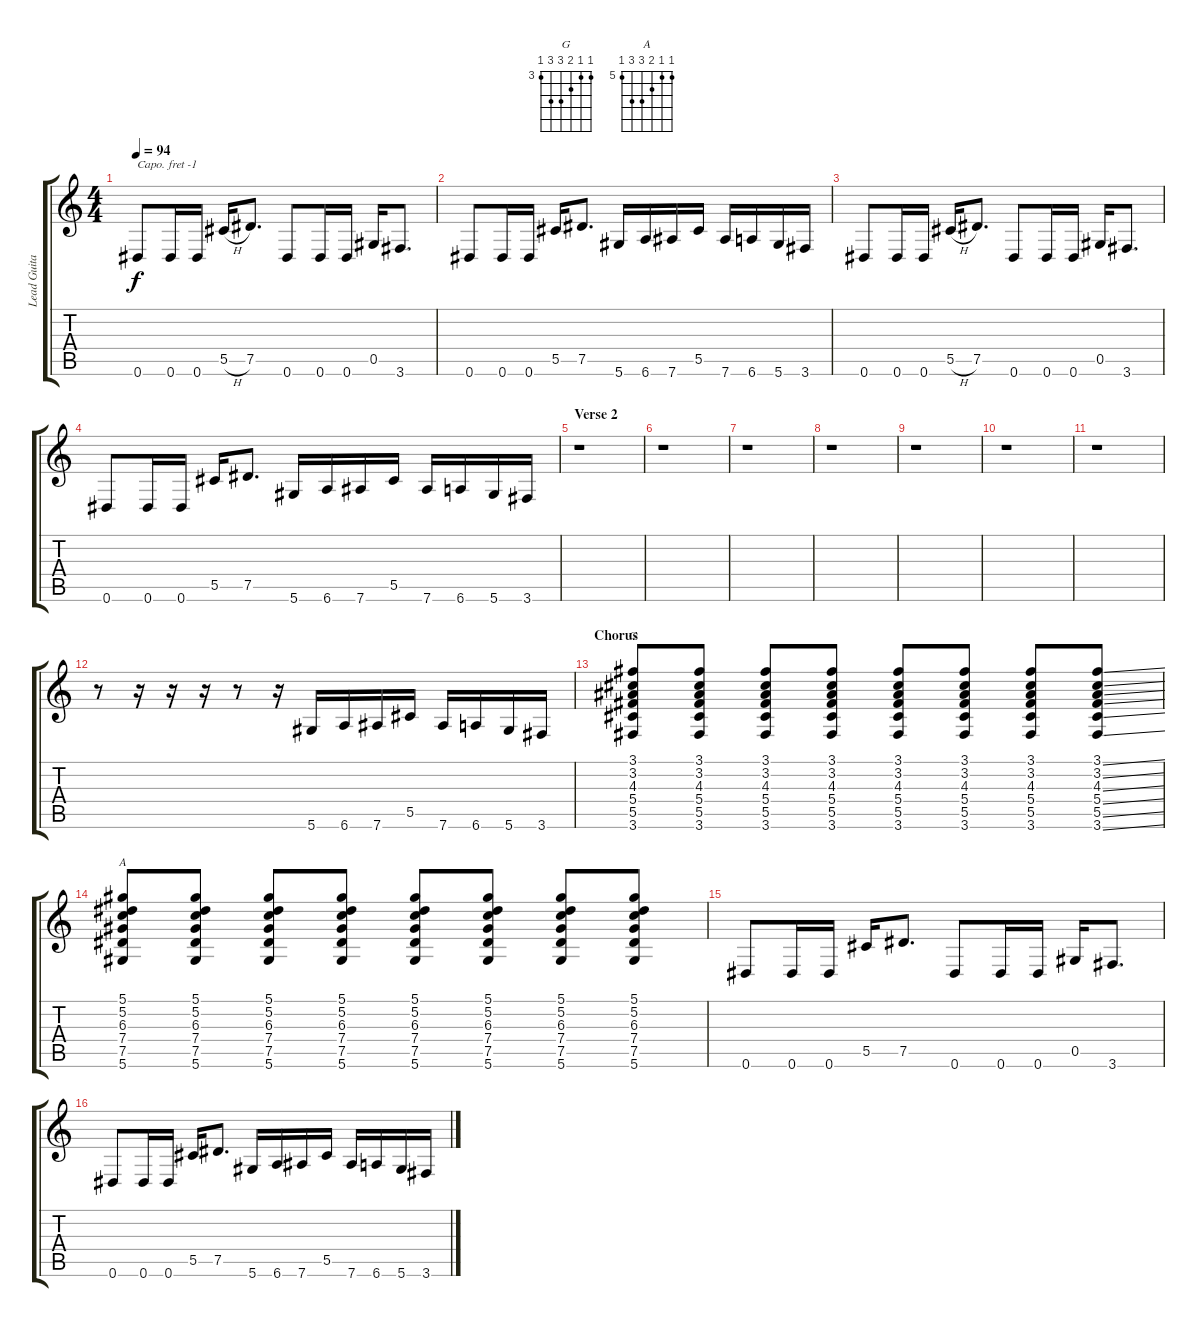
\track ("Lead Guitar" "Lead Guita") {instrument distortionguitar}
\staff {score tabs}
\capo -1
\tuning (E4 B3 G3 D3 A2 E2) {hide}
\chord ("G" 3 3 4 5 5 3) {firstfret 3}
\chord ("A" 5 5 6 7 7 5) {firstfret 5}
\ts (4 4)
\tempo 94
\clef g2
\ks c
0.6.8{dy f} 0.6.16 0.6.16 5.5{h}.16 7.5.8{d} 0.6.8 0.6.16 0.6.16 0.5.16 3.6.8{d} |
0.6.8 0.6.16 0.6.16 5.5.16 7.5.8{d} 5.6.16 6.6.16 7.6.16 5.5.16 7.6.16 6.6.16 5.6.16 3.6.16 |
0.6.8 0.6.16 0.6.16 5.5{h}.16 7.5.8{d} 0.6.8 0.6.16 0.6.16 0.5.16 3.6.8{d} |
0.6.8 0.6.16 0.6.16 5.5.16 7.5.8{d} 5.6.16 6.6.16 7.6.16 5.5.16 7.6.16 6.6.16 5.6.16 3.6.16 |
\section ("" "Verse 2")
r.1 |
r.1 |
r.1 |
r.1 |
r.1 |
r.1 |
r.1 |
r.8 r.16 r.16 r.16 r.8 r.16 5.6.16 6.6.16 7.6.16 5.5.16 7.6.16 6.6.16 5.6.16 3.6.16 |
\section ("" "Chorus")
(3.1 3.2 4.3 5.4 5.5 3.6).8{ch "G"} (3.1 3.2 4.3 5.4 5.5 3.6).8 (3.1 3.2 4.3 5.4 5.5 3.6).8 (3.1 3.2 4.3 5.4 5.5 3.6).8 (3.1 3.2 4.3 5.4 5.5 3.6).8 (3.1 3.2 4.3 5.4 5.5 3.6).8 (3.1 3.2 4.3 5.4 5.5 3.6).8 (3.1{ss} 3.2{ss} 4.3{ss} 5.4{ss} 5.5{ss} 3.6{ss}).8 |
(5.1 5.2 6.3 7.4 7.5 5.6).8{ch "A"} (5.1 5.2 6.3 7.4 7.5 5.6).8 (5.1 5.2 6.3 7.4 7.5 5.6).8 (5.1 5.2 6.3 7.4 7.5 5.6).8 (5.1 5.2 6.3 7.4 7.5 5.6).8 (5.1 5.2 6.3 7.4 7.5 5.6).8 (5.1 5.2 6.3 7.4 7.5 5.6).8 (5.1 5.2 6.3 7.4 7.5 5.6).8 |
0.6.8 0.6.16 0.6.16 5.5.16 7.5.8{d} 0.6.8 0.6.16 0.6.16 0.5.16 3.6.8{d} |
0.6.8 0.6.16 0.6.16 5.5.16 7.5.8{d} 5.6.16 6.6.16 7.6.16 5.5.16 7.6.16 6.6.16 5.6.16 3.6.16
